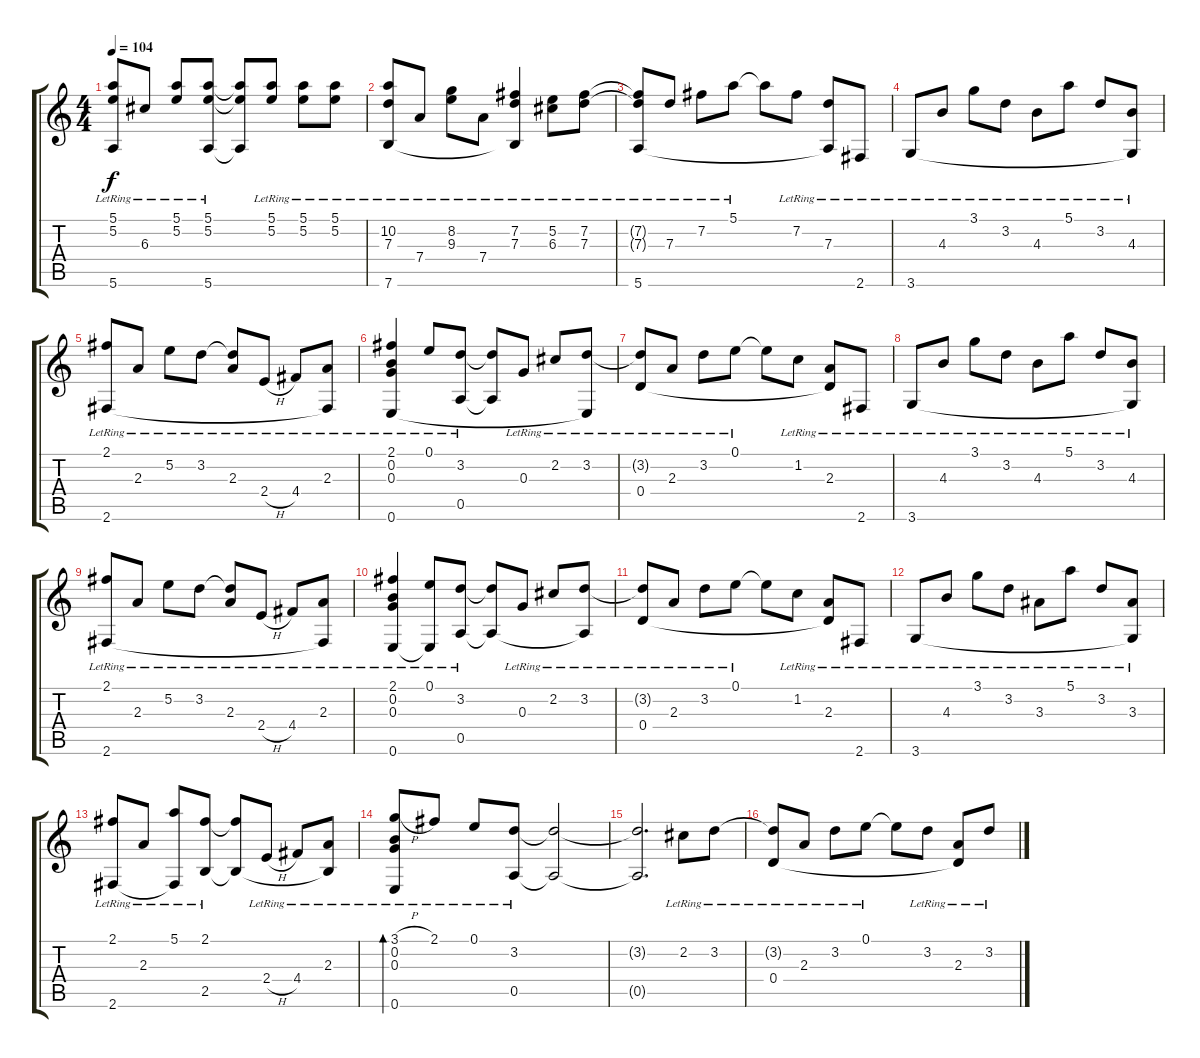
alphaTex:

\track "" {instrument acousticguitarnylon}
\staff {score tabs}
\tuning (E4 B3 G3 D3 A2 E2) {hide}
\ts (4 4)
\tempo 104
\clef g2
\ks c
(5.1{lr} 5.2{lr} 5.6{lr}).8{dy f} 6.3{lr}.8 (5.1{lr} 5.2{lr}).8 (5.1{lr} 5.2{lr} 5.6{lr}).8 (5.1{t} 5.2{t} 5.6{t}).8 (5.1{lr} 5.2{lr}).8 (5.1{lr} 5.2{lr}).8 (5.1{lr} 5.2{lr}).8 |
(10.2{lr} 7.3{lr} 7.6{lr}).8 7.4{lr}.8 (8.2{lr} 9.3{lr}).8 7.4{lr}.8 (7.2{lr} 7.3{lr} 7.6{t}).4 (5.2{lr} 6.3{lr}).8 (7.2{lr} 7.3{lr}).8 |
(7.2{t} 7.3{t} 5.6{lr}).8 7.3{lr}.8 7.2{lr}.8 5.1{lr}.8 5.1{t}.8 7.2{lr}.8 (7.3{lr} 5.6{t}).8 2.6{lr}.8 |
3.6{lr}.8 4.3{lr}.8 3.1{lr}.8 3.2{lr}.8 4.3{lr}.8 5.1{lr}.8 3.2{lr}.8 (4.3{lr} 3.6{t}).8 |
(2.1{lr} 2.6{lr}).8 2.3{lr}.8 5.2{lr}.8 3.2{lr}.8 (3.2{t} 2.3{lr}).8 2.4{h lr}.8 4.4{lr}.8 (2.3{lr} 2.6{t}).8 |
(2.1{lr} 0.2{lr} 0.3{lr} 0.6{lr}).4 0.1{lr}.8 (3.2{lr} 0.5{lr}).8 (3.2{t} 0.5{t}).8 0.3{lr}.8 2.2{lr}.8 (3.2{lr} 0.6{t}).8 |
(3.2{t} 0.4{lr}).8 2.3{lr}.8 3.2{lr}.8 0.1{lr}.8 0.1{t}.8 1.2{lr}.8 (2.3{lr} 0.4{t}).8 2.6{lr}.8 |
3.6{lr}.8 4.3{lr}.8 3.1{lr}.8 3.2{lr}.8 4.3{lr}.8 5.1{lr}.8 3.2{lr}.8 (4.3{lr} 3.6{t}).8 |
(2.1{lr} 2.6{lr}).8 2.3{lr}.8 5.2{lr}.8 3.2{lr}.8 (3.2{t} 2.3{lr}).8 2.4{h lr}.8 4.4{lr}.8 (2.3{lr} 2.6{t}).8 |
(2.1{lr} 0.2{lr} 0.3{lr} 0.6{lr}).4 (0.1{lr} 0.6{t}).8 (3.2{lr} 0.5{lr}).8 (3.2{t} 0.5{t}).8 0.3{lr}.8 2.2{lr}.8 (3.2{lr} 0.5{t}).8 |
(3.2{t} 0.4{lr}).8 2.3{lr}.8 3.2{lr}.8 0.1{lr}.8 0.1{t}.8 1.2{lr}.8 (2.3{lr} 0.4{t}).8 2.6{lr}.8 |
3.6{lr}.8 4.3{lr}.8 3.1{lr}.8 3.2{lr}.8 3.3{lr}.8 5.1{lr}.8 3.2{lr}.8 (3.3{lr} 3.6{t}).8 |
(2.1{lr} 2.6{lr}).8 2.3{lr}.8 (5.1{lr} 2.6{t}).8 (2.1{lr} 2.5{lr}).8 (2.1{t} 2.5{t}).8 2.4{h lr}.8 4.4{lr}.8 (2.3{lr} 2.5{t}).8 |
(3.1{h lr} 0.2{lr} 0.3{lr} 0.6{lr}).8{bd 60} 2.1{lr}.8 0.1{lr}.8 (3.2{lr} 0.5{lr}).8 (3.2{t} 0.5{t}).2 |
(3.2{t} 0.5{t}).2{d} 2.2{lr}.8 3.2{lr}.8 |
(3.2{t} 0.4{lr}).8 2.3{lr}.8 3.2{lr}.8 0.1{lr}.8 0.1{t}.8 3.2{lr}.8 (2.3{lr} 0.4{t}).8 3.2{lr}.8
